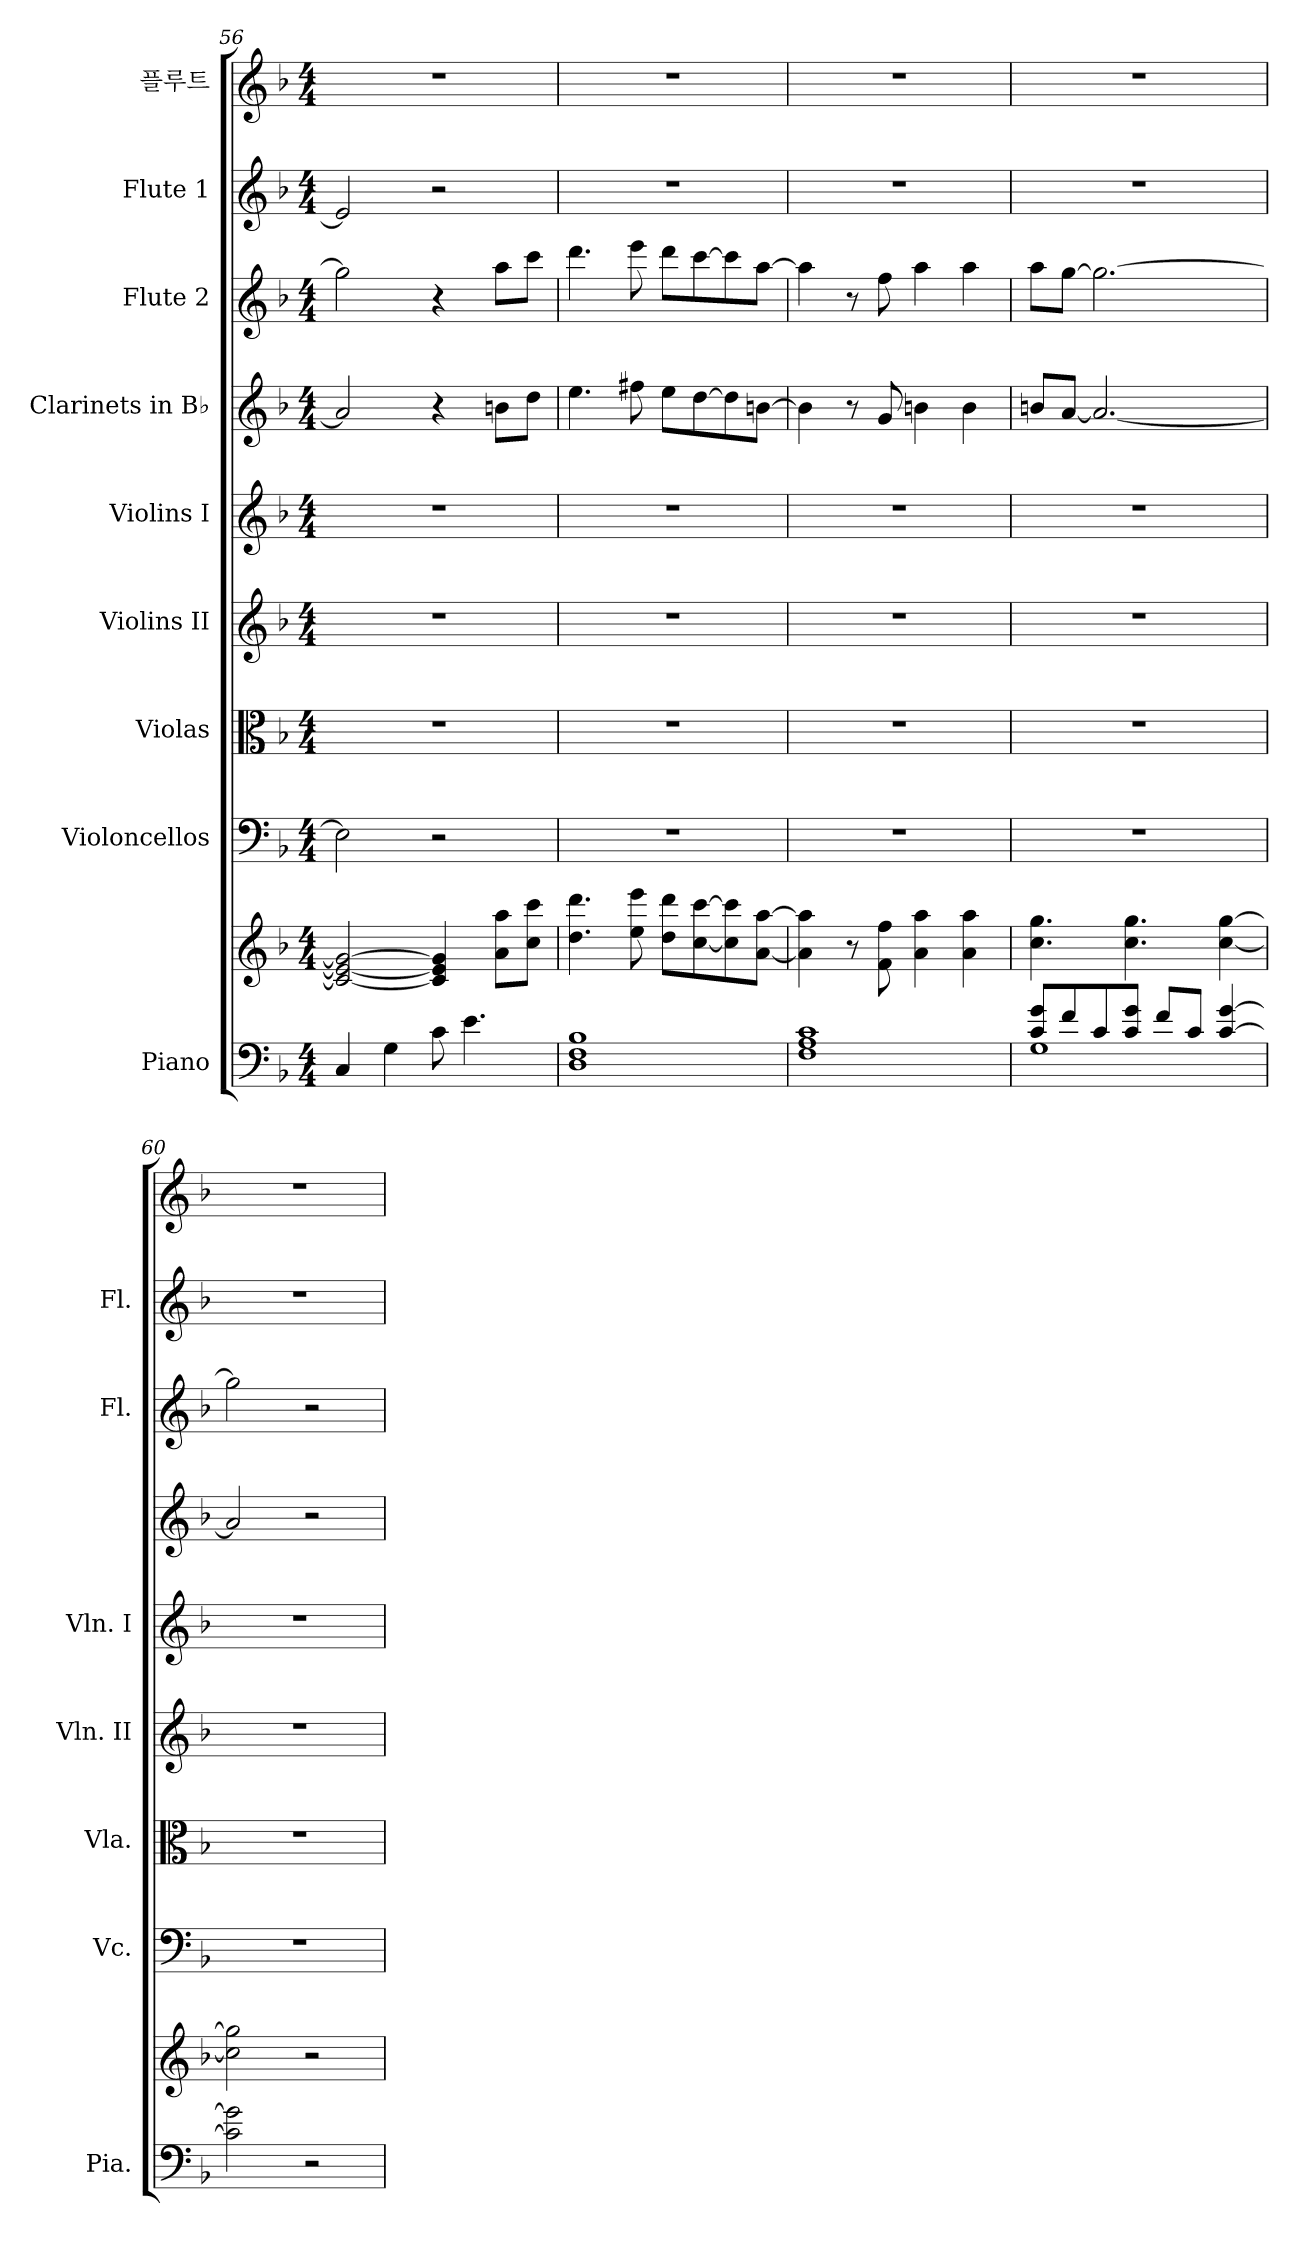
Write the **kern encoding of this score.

**kern	**kern	**kern	**kern	**kern	**kern	**kern	**kern	**kern	**kern
*part9	*part9	*part8	*part7	*part6	*part5	*part4	*part3	*part2	*part1
*staff10	*staff9	*staff8	*staff7	*staff6	*staff5	*staff4	*staff3	*staff2	*staff1
*I"Piano	*	*I"Violoncellos	*I"Violas	*I"Violins II	*I"Violins I	*I"Clarinets in B♭	*I"Flute 2	*I"Flute 1	*I"플루트
*I'Pia.	*	*I'Vc.	*I'Vla.	*I'Vln. II	*I'Vln. I	*	*I'Fl.	*I'Fl.	*
*clefF4	*clefG2	*clefF4	*clefC3	*clefG2	*clefG2	*clefG2	*clefG2	*clefG2	*clefG2
*	*	*	*	*	*	*ITrd1c2	*	*	*
*k[b-]	*k[b-]	*k[b-]	*k[b-]	*k[b-]	*k[b-]	*k[b-e-a-]	*k[b-]	*k[b-]	*k[b-]
*M4/4	*M4/4	*M4/4	*M4/4	*M4/4	*M4/4	*M4/4	*M4/4	*M4/4	*M4/4
=56	=56	=56	=56	=56	=56	=56	=56	=56	=56
4C/	2c/_ 2e/_ 2g/_	2E\]	1r	1r	1r	2g/]	2gg\]	2e/]	1r
4G\	.	.	.	.	.	.	.	.	.
8c\	4c/] 4e/] 4g/]	2r	.	.	.	4r	4r	2r	.
4.e\	.	.	.	.	.	.	.	.	.
.	8a\ 8aa\L	.	.	.	.	8an\L	8aa\L	.	.
.	8cc\ 8ccc\J	.	.	.	.	8cc\J	8ccc\J	.	.
=57	=57	=57	=57	=57	=57	=57	=57	=57	=57
1D 1F 1B-	4.dd\ 4.ddd\	1r	1r	1r	1r	4.dd\	4.ddd\	1r	1r
.	8ee\ 8eee\	.	.	.	.	8een\	8eee\	.	.
.	8dd\ 8ddd\L	.	.	.	.	8dd\L	8ddd\L	.	.
.	[8cc\ [8ccc\	.	.	.	.	[8cc\	[8ccc\	.	.
.	8cc\] 8ccc\]	.	.	.	.	8cc\]	8ccc\]	.	.
.	[8a\ [8aa\J	.	.	.	.	[8an\J	[8aa\J	.	.
=58	=58	=58	=58	=58	=58	=58	=58	=58	=58
1F 1A 1c	4a\] 4aa\]	1r	1r	1r	1r	4a\]	4aa\]	1r	1r
.	8r	.	.	.	.	8r	8r	.	.
.	8f\ 8ff\	.	.	.	.	8f/	8ff\	.	.
.	4a\ 4aa\	.	.	.	.	4an\	4aa\	.	.
.	4a\ 4aa\	.	.	.	.	4a\	4aa\	.	.
=59	=59	=59	=59	=59	=59	=59	=59	=59	=59
*^	*	*	*	*	*	*	*	*	*
8c/ 8g/L	1G	4.cc\ 4.gg\	1r	1r	1r	1r	8an/L	8aa\L	1r	1r
8f/	.	.	.	.	.	.	[8g/J	[8gg\J	.	.
8c/	.	.	.	.	.	.	2.g/_	2.gg\_	.	.
8c/ 8g/J	.	4.cc\ 4.gg\	.	.	.	.	.	.	.	.
8f/L	.	.	.	.	.	.	.	.	.	.
8c/J	.	.	.	.	.	.	.	.	.	.
[4c/ [4g/	.	[4cc\ [4gg\	.	.	.	.	.	.	.	.
*v	*v	*	*	*	*	*	*	*	*	*
=60	=60	=60	=60	=60	=60	=60	=60	=60	=60
2c\] 2g\]	2cc\] 2gg\]	1r	1r	1r	1r	2g/]	2gg\]	1r	1r
2r	2r	.	.	.	.	2r	2r	.	.
=	=	=	=	=	=	=	=	=	=
*-	*-	*-	*-	*-	*-	*-	*-	*-	*-
